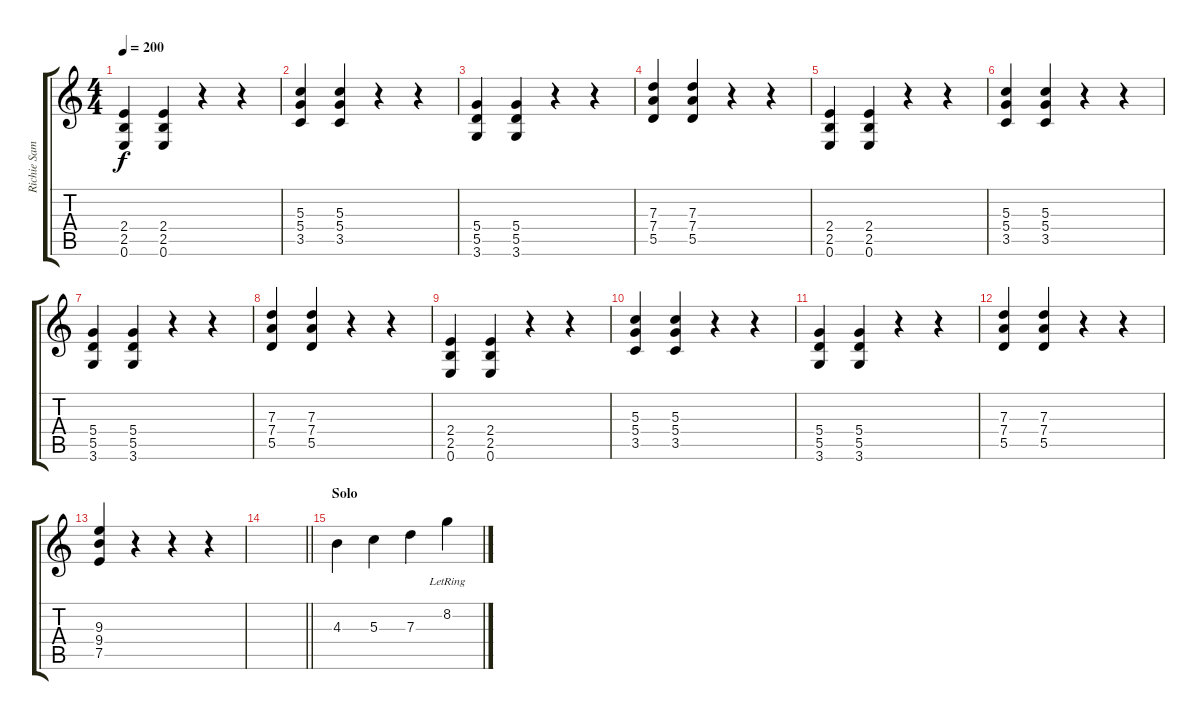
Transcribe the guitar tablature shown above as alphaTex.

\track ("Richie Sambora" "Richie Sam") {instrument distortionguitar}
\staff {score tabs}
\tuning (E4 B3 G3 D3 A2 E2) {hide}
\ts (4 4)
\tempo 200
\clef g2
\ks c
(2.4 2.5 0.6).4{dy f} (2.4 2.5 0.6).4 r.4 r.4 |
(5.3 5.4 3.5).4 (5.3 5.4 3.5).4 r.4 r.4 |
(5.4 5.5 3.6).4 (5.4 5.5 3.6).4 r.4 r.4 |
(7.3 7.4 5.5).4 (7.3 7.4 5.5).4 r.4 r.4 |
(2.4 2.5 0.6).4 (2.4 2.5 0.6).4 r.4 r.4 |
(5.3 5.4 3.5).4 (5.3 5.4 3.5).4 r.4 r.4 |
(5.4 5.5 3.6).4 (5.4 5.5 3.6).4 r.4 r.4 |
(7.3 7.4 5.5).4 (7.3 7.4 5.5).4 r.4 r.4 |
(2.4 2.5 0.6).4 (2.4 2.5 0.6).4 r.4 r.4 |
(5.3 5.4 3.5).4 (5.3 5.4 3.5).4 r.4 r.4 |
(5.4 5.5 3.6).4 (5.4 5.5 3.6).4 r.4 r.4 |
(7.3 7.4 5.5).4 (7.3 7.4 5.5).4 r.4 r.4 |
(9.3 9.4 7.5).4 r.4 r.4 r.4 |
\barLineRight lightlight
|
\section ("" "Solo")
4.3.4 5.3.4 7.3.4 8.2{lr}.4
